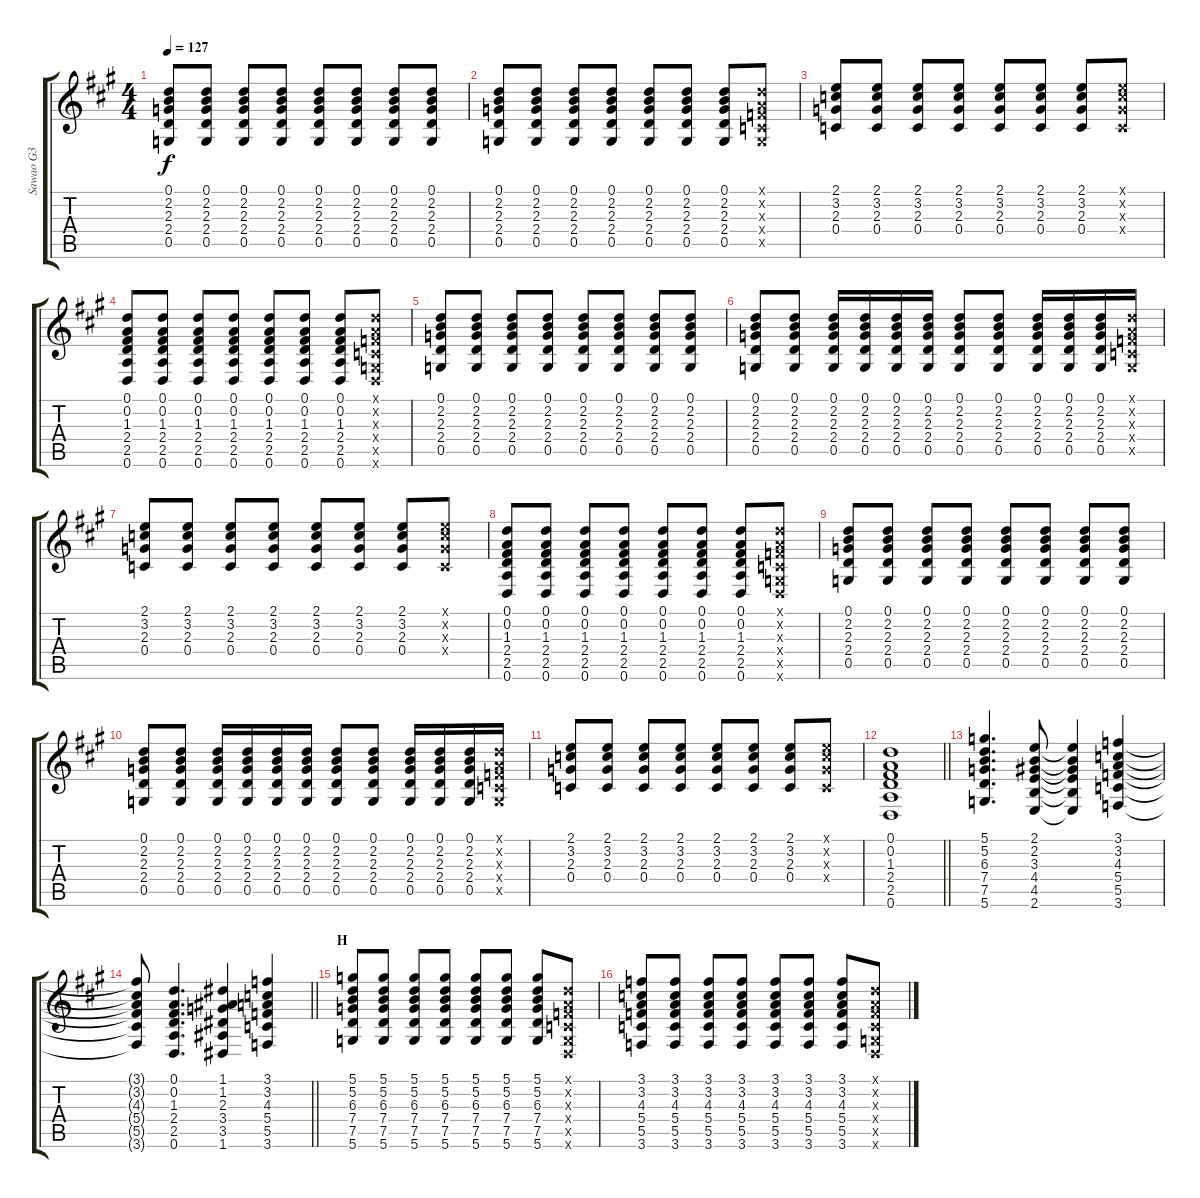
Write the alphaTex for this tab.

\track ("Sawao G3" "Sawao G3") {instrument overdrivenguitar}
\staff {score tabs}
\tuning (D4 A3 F3 C3 G2 D2) {hide}
\ts (4 4)
\tempo 127
\clef g2
\ks a
(0.1 2.2 2.3 2.4 0.5).8{dy f} (0.1 2.2 2.3 2.4 0.5).8 (0.1 2.2 2.3 2.4 0.5).8 (0.1 2.2 2.3 2.4 0.5).8 (0.1 2.2 2.3 2.4 0.5).8 (0.1 2.2 2.3 2.4 0.5).8 (0.1 2.2 2.3 2.4 0.5).8 (0.1 2.2 2.3 2.4 0.5).8 |
(0.1 2.2 2.3 2.4 0.5).8 (0.1 2.2 2.3 2.4 0.5).8 (0.1 2.2 2.3 2.4 0.5).8 (0.1 2.2 2.3 2.4 0.5).8 (0.1 2.2 2.3 2.4 0.5).8 (0.1 2.2 2.3 2.4 0.5).8 (0.1 2.2 2.3 2.4 0.5).8 (0.1{x} 0.2{x} 0.3{x} 0.4{x} 0.5{x}).8 |
(2.1 3.2 2.3 0.4).8 (2.1 3.2 2.3 0.4).8 (2.1 3.2 2.3 0.4).8 (2.1 3.2 2.3 0.4).8 (2.1 3.2 2.3 0.4).8 (2.1 3.2 2.3 0.4).8 (2.1 3.2 2.3 0.4).8 (2.1{x} 3.2{x} 2.3{x} 0.4{x}).8 |
(0.1 0.2 1.3 2.4 2.5 0.6).8 (0.1 0.2 1.3 2.4 2.5 0.6).8 (0.1 0.2 1.3 2.4 2.5 0.6).8 (0.1 0.2 1.3 2.4 2.5 0.6).8 (0.1 0.2 1.3 2.4 2.5 0.6).8 (0.1 0.2 1.3 2.4 2.5 0.6).8 (0.1 0.2 1.3 2.4 2.5 0.6).8 (0.1{x} 0.2{x} 0.3{x} 0.4{x} 0.5{x} 0.6{x}).8 |
(0.1 2.2 2.3 2.4 0.5).8 (0.1 2.2 2.3 2.4 0.5).8 (0.1 2.2 2.3 2.4 0.5).8 (0.1 2.2 2.3 2.4 0.5).8 (0.1 2.2 2.3 2.4 0.5).8 (0.1 2.2 2.3 2.4 0.5).8 (0.1 2.2 2.3 2.4 0.5).8 (0.1 2.2 2.3 2.4 0.5).8 |
(0.1 2.2 2.3 2.4 0.5).8 (0.1 2.2 2.3 2.4 0.5).8 (0.1 2.2 2.3 2.4 0.5).16 (0.1 2.2 2.3 2.4 0.5).16 (0.1 2.2 2.3 2.4 0.5).16 (0.1 2.2 2.3 2.4 0.5).16 (0.1 2.2 2.3 2.4 0.5).8 (0.1 2.2 2.3 2.4 0.5).8 (0.1 2.2 2.3 2.4 0.5).16 (0.1 2.2 2.3 2.4 0.5).16 (0.1 2.2 2.3 2.4 0.5).16 (0.1{x} 0.2{x} 0.3{x} 0.4{x} 0.5{x}).16 |
(2.1 3.2 2.3 0.4).8 (2.1 3.2 2.3 0.4).8 (2.1 3.2 2.3 0.4).8 (2.1 3.2 2.3 0.4).8 (2.1 3.2 2.3 0.4).8 (2.1 3.2 2.3 0.4).8 (2.1 3.2 2.3 0.4).8 (2.1{x} 3.2{x} 2.3{x} 0.4{x}).8 |
(0.1 0.2 1.3 2.4 2.5 0.6).8 (0.1 0.2 1.3 2.4 2.5 0.6).8 (0.1 0.2 1.3 2.4 2.5 0.6).8 (0.1 0.2 1.3 2.4 2.5 0.6).8 (0.1 0.2 1.3 2.4 2.5 0.6).8 (0.1 0.2 1.3 2.4 2.5 0.6).8 (0.1 0.2 1.3 2.4 2.5 0.6).8 (0.1{x} 0.2{x} 0.3{x} 0.4{x} 0.5{x} 0.6{x}).8 |
(0.1 2.2 2.3 2.4 0.5).8 (0.1 2.2 2.3 2.4 0.5).8 (0.1 2.2 2.3 2.4 0.5).8 (0.1 2.2 2.3 2.4 0.5).8 (0.1 2.2 2.3 2.4 0.5).8 (0.1 2.2 2.3 2.4 0.5).8 (0.1 2.2 2.3 2.4 0.5).8 (0.1 2.2 2.3 2.4 0.5).8 |
(0.1 2.2 2.3 2.4 0.5).8 (0.1 2.2 2.3 2.4 0.5).8 (0.1 2.2 2.3 2.4 0.5).16 (0.1 2.2 2.3 2.4 0.5).16 (0.1 2.2 2.3 2.4 0.5).16 (0.1 2.2 2.3 2.4 0.5).16 (0.1 2.2 2.3 2.4 0.5).8 (0.1 2.2 2.3 2.4 0.5).8 (0.1 2.2 2.3 2.4 0.5).16 (0.1 2.2 2.3 2.4 0.5).16 (0.1 2.2 2.3 2.4 0.5).16 (0.1{x} 0.2{x} 0.3{x} 0.4{x} 0.5{x}).16 |
(2.1 3.2 2.3 0.4).8 (2.1 3.2 2.3 0.4).8 (2.1 3.2 2.3 0.4).8 (2.1 3.2 2.3 0.4).8 (2.1 3.2 2.3 0.4).8 (2.1 3.2 2.3 0.4).8 (2.1 3.2 2.3 0.4).8 (2.1{x} 3.2{x} 2.3{x} 0.4{x}).8 |
\barLineRight lightlight
(0.1 0.2 1.3 2.4 2.5 0.6).1 |
(5.1 5.2 6.3 7.4 7.5 5.6).4{d} (2.1 2.2 3.3 4.4 4.5 2.6).8 (2.1{t} 2.2{t} 3.3{t} 4.4{t} 4.5{t} 2.6{t}).4 (3.1 3.2 4.3 5.4 5.5 3.6).4 |
\barLineRight lightlight
(3.1{t} 3.2{t} 4.3{t} 5.4{t} 5.5{t} 3.6{t}).8 (0.1 0.2 1.3 2.4 2.5 0.6).4{d} (1.1 1.2 2.3 3.4 3.5 1.6).4 (3.1 3.2 4.3 5.4 5.5 3.6).4 |
\section ("" "H")
(5.1 5.2 6.3 7.4 7.5 5.6).8 (5.1 5.2 6.3 7.4 7.5 5.6).8 (5.1 5.2 6.3 7.4 7.5 5.6).8 (5.1 5.2 6.3 7.4 7.5 5.6).8 (5.1 5.2 6.3 7.4 7.5 5.6).8 (5.1 5.2 6.3 7.4 7.5 5.6).8 (5.1 5.2 6.3 7.4 7.5 5.6).8 (0.1{x} 0.2{x} 0.3{x} 0.4{x} 0.5{x} 0.6{x}).8 |
(3.1 3.2 4.3 5.4 5.5 3.6).8 (3.1 3.2 4.3 5.4 5.5 3.6).8 (3.1 3.2 4.3 5.4 5.5 3.6).8 (3.1 3.2 4.3 5.4 5.5 3.6).8 (3.1 3.2 4.3 5.4 5.5 3.6).8 (3.1 3.2 4.3 5.4 5.5 3.6).8 (3.1 3.2 4.3 5.4 5.5 3.6).8 (0.1{x} 0.2{x} 0.3{x} 0.4{x} 0.5{x} 0.6{x}).8
